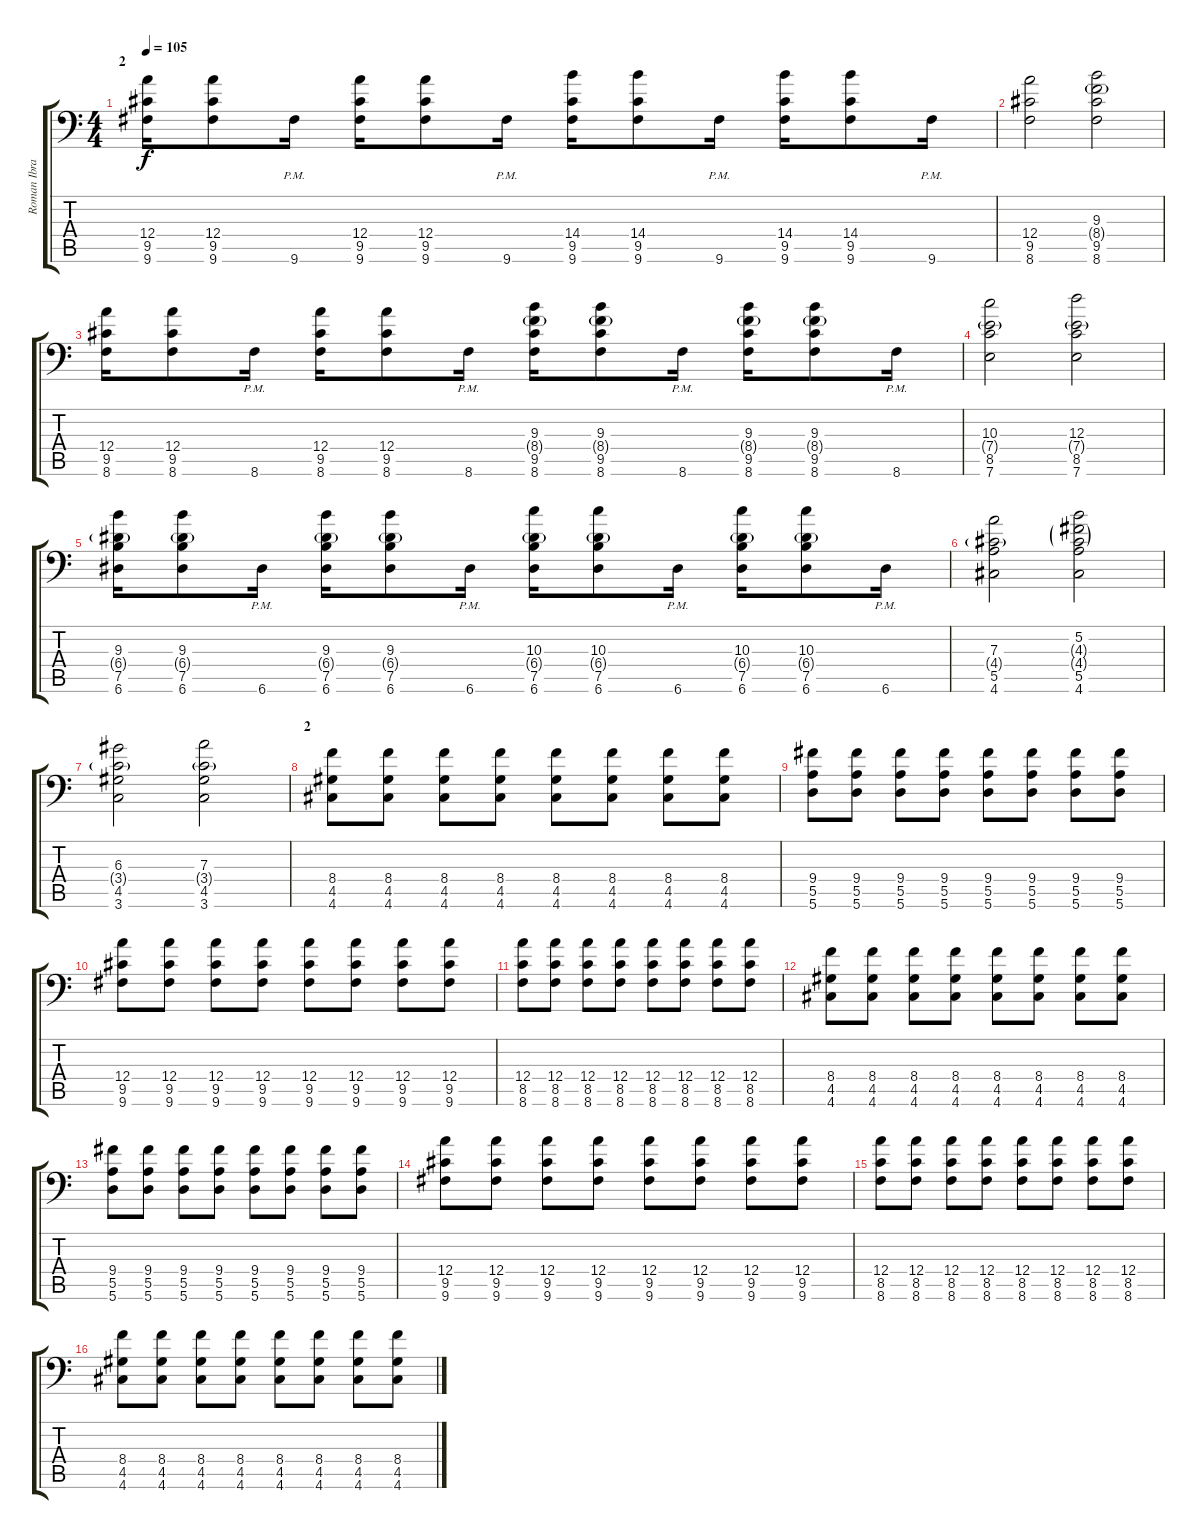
\track ("Roman Ibramkhalilov D.G." "Roman Ibra") {instrument distortionguitar}
\staff {score tabs}
\tuning (B3 Gb3 D3 A2 E2 A1) {hide}
\ts (4 4)
\section ("" "2")
\tempo 105
\clef f4
\ks c
(12.4 9.5 9.6).16{dy f} (12.4 9.5 9.6).8 9.6{pm}.16 (12.4 9.5 9.6).16 (12.4 9.5 9.6).8 9.6{pm}.16 (14.4 9.5 9.6).16 (14.4 9.5 9.6).8 9.6{pm}.16 (14.4 9.5 9.6).16 (14.4 9.5 9.6).8 9.6{pm}.16 |
(12.4 9.5 8.6).2 (9.3 8.4{g} 9.5 8.6).2 |
(12.4 9.5 8.6).16 (12.4 9.5 8.6).8 8.6{pm}.16 (12.4 9.5 8.6).16 (12.4 9.5 8.6).8 8.6{pm}.16 (9.3 8.4{g} 9.5 8.6).16 (9.3 8.4{g} 9.5 8.6).8 8.6{pm}.16 (9.3 8.4{g} 9.5 8.6).16 (9.3 8.4{g} 9.5 8.6).8 8.6{pm}.16 |
(10.3 7.4{g} 8.5 7.6).2 (12.3 7.4{g} 8.5 7.6).2 |
(9.3 6.4{g} 7.5 6.6).16 (9.3 6.4{g} 7.5 6.6).8 6.6{pm}.16 (9.3 6.4{g} 7.5 6.6).16 (9.3 6.4{g} 7.5 6.6).8 6.6{pm}.16 (10.3 6.4{g} 7.5 6.6).16 (10.3 6.4{g} 7.5 6.6).8 6.6{pm}.16 (10.3 6.4{g} 7.5 6.6).16 (10.3 6.4{g} 7.5 6.6).8 6.6{pm}.16 |
(7.3 4.4{g} 5.5 4.6).2 (5.2 4.3{g} 4.4{g} 5.5 4.6).2 |
(6.3 3.4{g} 4.5 3.6).2 (7.3 3.4{g} 4.5 3.6).2 |
\section ("" "2")
(8.4 4.5 4.6).8 (8.4 4.5 4.6).8 (8.4 4.5 4.6).8 (8.4 4.5 4.6).8 (8.4 4.5 4.6).8 (8.4 4.5 4.6).8 (8.4 4.5 4.6).8 (8.4 4.5 4.6).8 |
(9.4 5.5 5.6).8 (9.4 5.5 5.6).8 (9.4 5.5 5.6).8 (9.4 5.5 5.6).8 (9.4 5.5 5.6).8 (9.4 5.5 5.6).8 (9.4 5.5 5.6).8 (9.4 5.5 5.6).8 |
(12.4 9.5 9.6).8 (12.4 9.5 9.6).8 (12.4 9.5 9.6).8 (12.4 9.5 9.6).8 (12.4 9.5 9.6).8 (12.4 9.5 9.6).8 (12.4 9.5 9.6).8 (12.4 9.5 9.6).8 |
(12.4 8.5 8.6).8 (12.4 8.5 8.6).8 (12.4 8.5 8.6).8 (12.4 8.5 8.6).8 (12.4 8.5 8.6).8 (12.4 8.5 8.6).8 (12.4 8.5 8.6).8 (12.4 8.5 8.6).8 |
(8.4 4.5 4.6).8 (8.4 4.5 4.6).8 (8.4 4.5 4.6).8 (8.4 4.5 4.6).8 (8.4 4.5 4.6).8 (8.4 4.5 4.6).8 (8.4 4.5 4.6).8 (8.4 4.5 4.6).8 |
(9.4 5.5 5.6).8 (9.4 5.5 5.6).8 (9.4 5.5 5.6).8 (9.4 5.5 5.6).8 (9.4 5.5 5.6).8 (9.4 5.5 5.6).8 (9.4 5.5 5.6).8 (9.4 5.5 5.6).8 |
(12.4 9.5 9.6).8 (12.4 9.5 9.6).8 (12.4 9.5 9.6).8 (12.4 9.5 9.6).8 (12.4 9.5 9.6).8 (12.4 9.5 9.6).8 (12.4 9.5 9.6).8 (12.4 9.5 9.6).8 |
(12.4 8.5 8.6).8 (12.4 8.5 8.6).8 (12.4 8.5 8.6).8 (12.4 8.5 8.6).8 (12.4 8.5 8.6).8 (12.4 8.5 8.6).8 (12.4 8.5 8.6).8 (12.4 8.5 8.6).8 |
(8.4 4.5 4.6).8 (8.4 4.5 4.6).8 (8.4 4.5 4.6).8 (8.4 4.5 4.6).8 (8.4 4.5 4.6).8 (8.4 4.5 4.6).8 (8.4 4.5 4.6).8 (8.4 4.5 4.6).8
